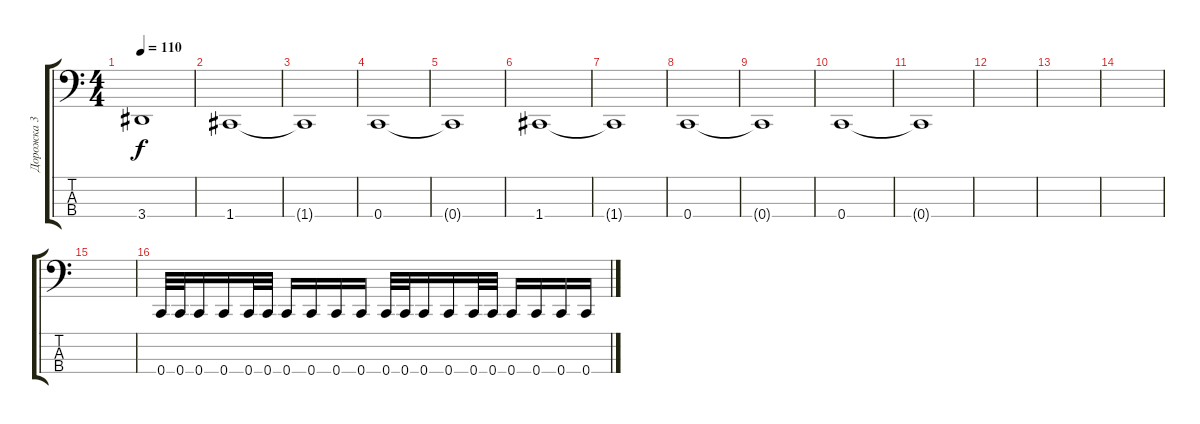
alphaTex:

\track ("Дорожка 3" "Дорожка 3") {instrument electricbasspick}
\staff {score tabs}
\tuning (Eb2 Bb1 F1 C1) {hide}
\ts (4 4)
\tempo 110
\clef f4
\ks c
3.4.1{dy f} |
1.4.1 |
1.4{t}.1 |
0.4.1 |
0.4{t}.1 |
1.4.1 |
1.4{t}.1 |
0.4.1 |
0.4{t}.1 |
0.4.1 |
0.4{t}.1 |
|
|
|
|
0.4.32 0.4.32 0.4.16 0.4.16 0.4.32 0.4.32 0.4.16 0.4.16 0.4.16 0.4.16 0.4.32 0.4.32 0.4.16 0.4.16 0.4.32 0.4.32 0.4.16 0.4.16 0.4.16 0.4.16
